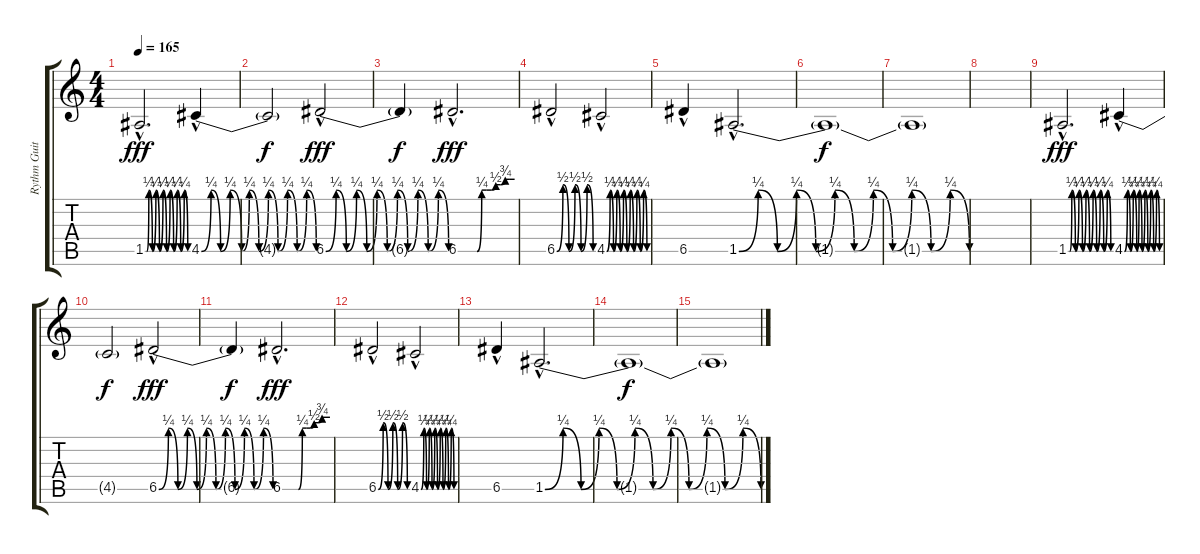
\track ("Rythm Guitar" "Rythm Guit") {instrument overdrivenguitar}
\staff {score tabs}
\tuning (E4 B3 G3 D3 A2 D2) {hide}
\ts (4 4)
\tempo 165
\clef g2
\ks c
1.5{be (custom 0 0 2 0 5 1 10 0 15 1 20 0 25 1 30 0 35 1 40 0 45 1 50 0 55 1 60 0) hac}.2{d dy fff volume 16} 4.5{be (custom 0 0 5 1 10 0 15 1 21 0 25 1 30 0 35 1 40 0 45 1 50 0 55 1 60 0) hac}.4 |
4.5{t}.2{dy f} 6.5{be (custom 0 0 5 1 10 0 15 1 20 0 25 1 30 0 35 1 40 0 45 1 50 0 55 1 60 0) hac}.2{dy fff} |
6.5{t}.4{dy f} 6.5{be (custom 0 0 5 0 10 0 15 0 20 0 25 1 30 1 35 1 40 2 45 2 50 3 55 3 60 3) hac}.2{d dy fff} |
6.5{be (custom 0 0 10 2 20 0 30 2 40 0 50 2 60 0) hac}.2 4.5{be (custom 0 0 5 1 10 0 15 1 20 0 25 1 30 0 35 1 40 0 45 1 50 0 55 1 60 0) hac}.2 |
6.5{hac}.4 1.5{be (custom 0 0 5 1 10 0 15 1 20 0 25 1 30 0 35 1 40 0 45 1 50 0 55 1 60 0) hac}.2{d} |
1.5{t}.1{dy f} |
1.5{t}.1 |
|
1.5{be (custom 0 0 2 0 5 1 10 0 15 1 20 0 25 1 30 0 35 1 40 0 45 1 50 0 55 1 60 0) hac}.2{d dy fff} 4.5{be (custom 0 0 5 1 10 0 15 1 21 0 25 1 30 0 35 1 40 0 45 1 50 0 55 1 60 0) hac}.4 |
4.5{t}.2{dy f} 6.5{be (custom 0 0 5 1 10 0 15 1 20 0 25 1 30 0 35 1 40 0 45 1 50 0 55 1 60 0) hac}.2{dy fff} |
6.5{t}.4{dy f} 6.5{be (custom 0 0 5 0 10 0 15 0 20 0 25 1 30 1 35 1 40 2 45 2 50 3 55 3 60 3) hac}.2{d dy fff} |
6.5{be (custom 0 0 10 2 20 0 30 2 40 0 50 2 60 0) hac}.2 4.5{be (custom 0 0 5 1 10 0 15 1 20 0 25 1 30 0 35 1 40 0 45 1 50 0 55 1 60 0) hac}.2 |
6.5{hac}.4 1.5{be (custom 0 0 5 1 10 0 15 1 20 0 25 1 30 0 35 1 40 0 45 1 50 0 55 1 60 0) hac}.2{d} |
1.5{t}.1{dy f} |
1.5{t}.1
